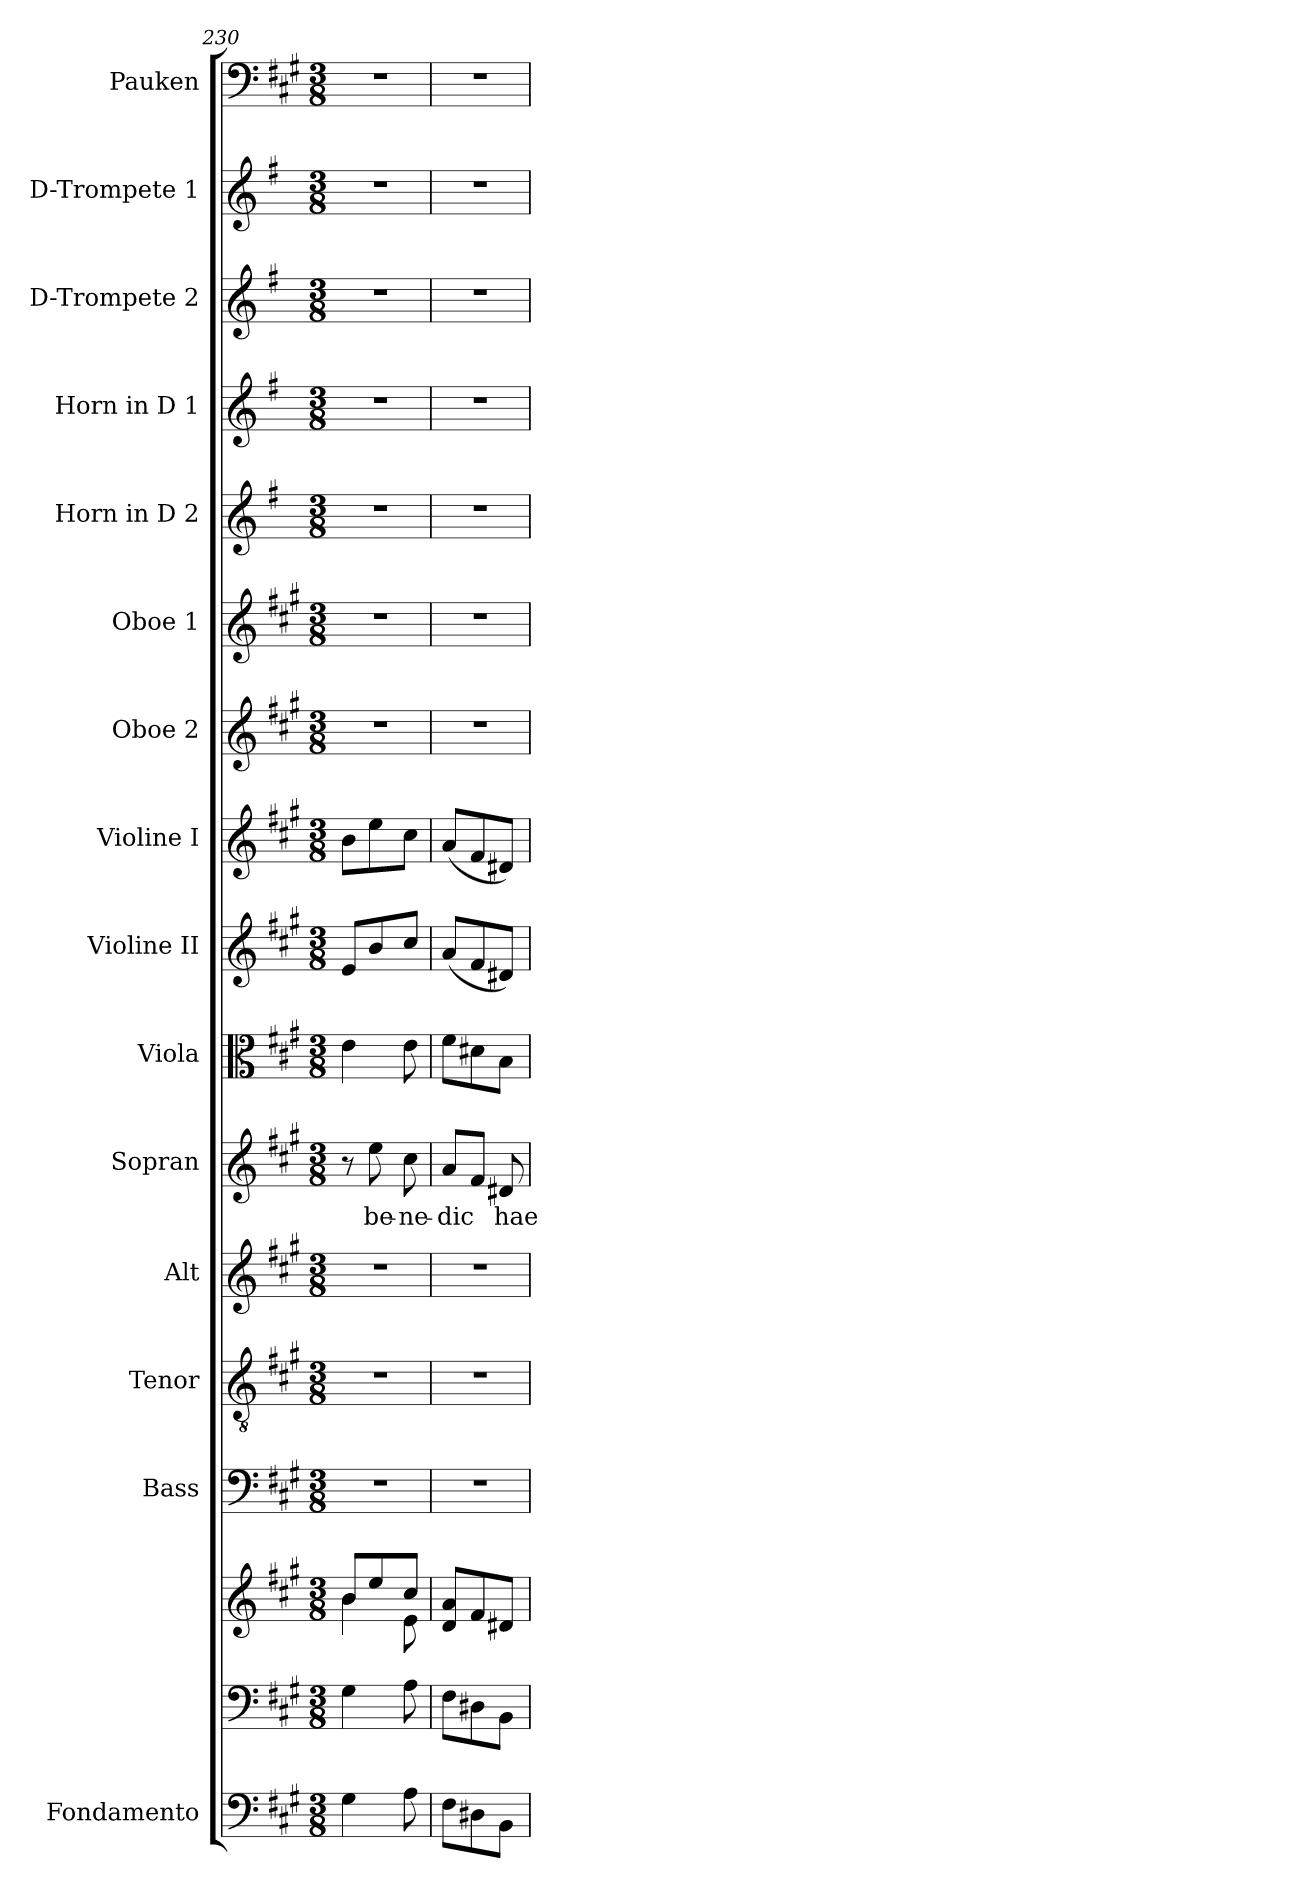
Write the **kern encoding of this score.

**kern	**kern	**kern	**kern	**kern	**kern	**kern	**text	**kern	**kern	**kern	**kern	**kern	**kern	**kern	**kern	**kern	**kern
*part16	*part15	*part15	*part14	*part13	*part12	*part11	*part11	*part10	*part9	*part8	*part7	*part6	*part5	*part4	*part3	*part2	*part1
*staff17	*staff16	*staff15	*staff14	*staff13	*staff12	*staff11	*staff11	*staff10	*staff9	*staff8	*staff7	*staff6	*staff5	*staff4	*staff3	*staff2	*staff1
*I"Fondamento	*	*	*I"Bass	*I"Tenor	*I"Alt	*I"Sopran	*	*I"Viola	*I"Violine II	*I"Violine I	*I"Oboe 2	*I"Oboe 1	*I"Horn in D 2	*I"Horn in D 1	*I"D-Trompete 2	*I"D-Trompete 1	*I"Pauken
*I'F.	*	*	*I'B.	*I'T.	*I'A.	*I'S.	*	*I'Vla.	*I'Vl. II	*I'Vl. I	*I'Ob. 2	*I'Ob. 1	*	*	*I'D Trp. 2	*I'D Trp. 1	*I'Pk.
*clefF4	*clefF4	*clefG2	*clefF4	*clefGv2	*clefG2	*clefG2	*	*clefC3	*clefG2	*clefG2	*clefG2	*clefG2	*clefG2	*clefG2	*clefG2	*clefG2	*clefF4
*ITrd7c12	*	*	*	*	*	*	*	*	*	*	*	*	*ITrd6c10	*ITrd6c10	*ITrd-1c-2	*ITrd-1c-2	*
*k[f#c#g#]	*k[f#c#g#]	*k[f#c#g#]	*k[f#c#g#]	*k[f#c#g#]	*k[f#c#g#]	*k[f#c#g#]	*	*k[f#c#g#]	*k[f#c#g#]	*k[f#c#g#]	*k[f#c#g#]	*k[f#c#g#]	*k[f#c#g#]	*k[f#c#g#]	*k[f#c#g#]	*k[f#c#g#]	*k[f#c#g#]
*A:	*A:	*A:	*A:	*A:	*A:	*A:	*	*A:	*A:	*A:	*A:	*A:	*A:	*A:	*A:	*A:	*A:
*M3/8	*M3/8	*M3/8	*M3/8	*M3/8	*M3/8	*M3/8	*	*M3/8	*M3/8	*M3/8	*M3/8	*M3/8	*M3/8	*M3/8	*M3/8	*M3/8	*M3/8
=230	=230	=230	=230	=230	=230	=230	=230	=230	=230	=230	=230	=230	=230	=230	=230	=230	=230
*	*	*^	*	*	*	*	*	*	*	*	*	*	*	*	*	*	*
4GG#\	4G#\	8b/L	4b\	4.r	4.r	4.r	8r	.	4e\	8e/L	8b\L	4.r	4.r	4.r	4.r	4.r	4.r	4.r
!	!	!	!	!	!	!	!	!LO:LY:b	!	!	!	!	!	!	!	!	!	!
.	.	8ee/	.	.	.	.	8ee\	be-	.	8b/	8ee\	.	.	.	.	.	.	.
!	!	!	!	!	!	!	!	!LO:LY:b	!	!	!	!	!	!	!	!	!	!
8AA\	8A\	8cc#/J	8e\	.	.	.	8cc#\	-ne-	8e\	8cc#/J	8cc#\J	.	.	.	.	.	.	.
=231	=231	=231	=231	=231	=231	=231	=231	=231	=231	=231	=231	=231	=231	=231	=231	=231	=231	=231
!	!	!	!	!	!	!	!	!LO:LY:b	!	!	!	!	!	!	!	!	!	!
*	*	*v	*v	*	*	*	*	*	*	*	*	*	*	*	*	*	*	*
8FF#\L	8F#\L	8d/ 8a/L	4.r	4.r	4.r	8a/L	-dic	8f#\L	(<8a/L	(<8a/L	4.r	4.r	4.r	4.r	4.r	4.r	4.r
8DD#X\	8D#X\	8f#/	.	.	.	8f#/J	.	8d#X\	8f#/	8f#/	.	.	.	.	.	.	.
!	!	!	!	!	!	!	!LO:LY:b	!	!	!	!	!	!	!	!	!	!
8BBB\J	8BB\J	8d#X/J	.	.	.	8d#X/	hae-	8B\J	8d#X/J)	8d#X/J)	.	.	.	.	.	.	.
=	=	=	=	=	=	=	=	=	=	=	=	=	=	=	=	=	=
*-	*-	*-	*-	*-	*-	*-	*-	*-	*-	*-	*-	*-	*-	*-	*-	*-	*-
